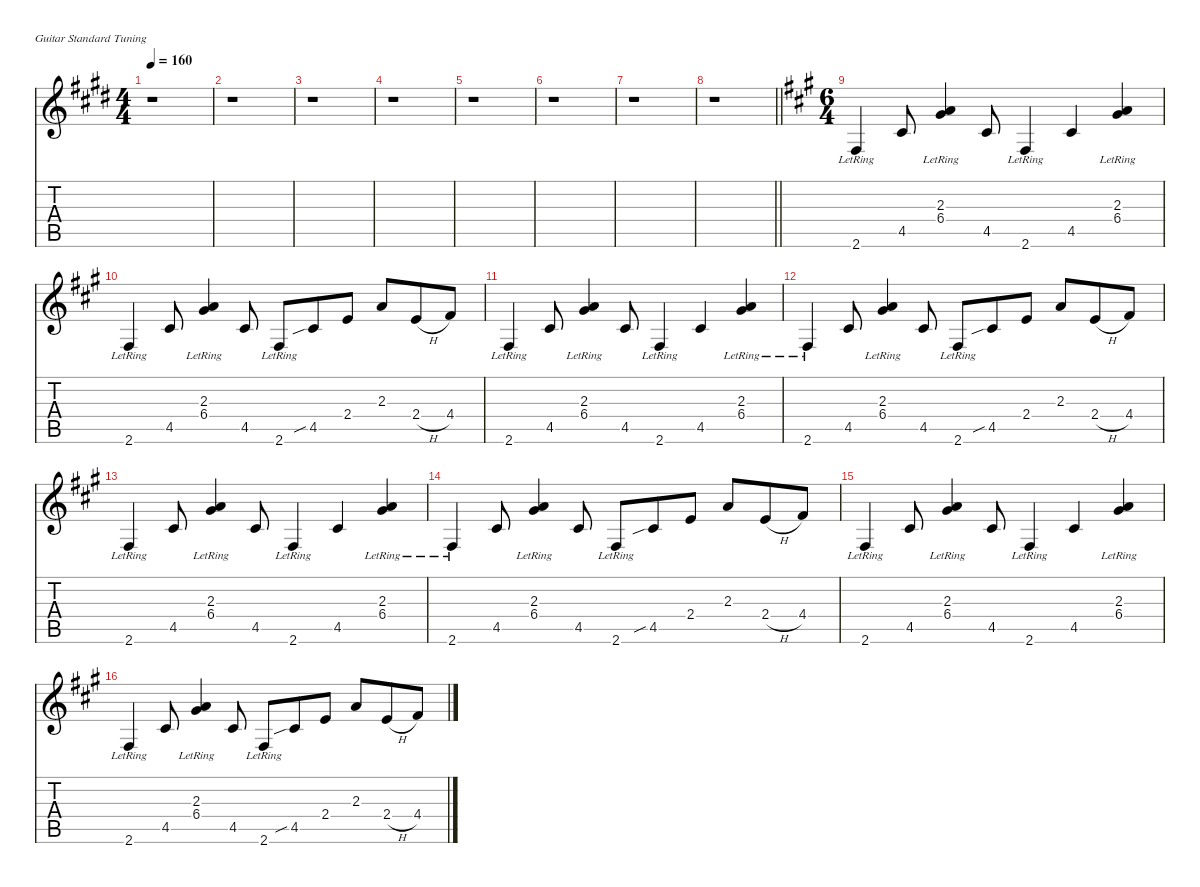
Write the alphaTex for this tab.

\defaultSystemsLayout 4
\hideDynamics
\bracketExtendMode nobrackets
\singleTrackTrackNamePolicy hidden
\multiTrackTrackNamePolicy hidden
\firstSystemTrackNameMode fullname
\firstSystemTrackNameOrientation horizontal
\otherSystemsTrackNameOrientation horizontal
\track ("Clean guitar" "jz.guit.") {defaultSystemsLayout 4 instrument electricguitarjazz}
\staff {score tabs}
\tuning (E4 B3 G3 D3 A2 E2)
\ts (4 4)
\tempo 160
\clef g2
\ks c#minor
r.1{dy f beam Down} |
r.1{beam Down} |
r.1{beam Down} |
r.1{beam Down} |
r.1{beam Down} |
r.1{beam Down} |
r.1{beam Down} |
\barLineRight lightlight
r.1{beam Down} |
\ts (6 4)
\beaming (8 3 3 3 3)
\ks f#minor
2.6{lr acc #}.4{beam Up} 4.5{acc #}.8{beam Up} (2.3{lr acc forcenatural} 6.4{lr acc #}).4{beam Up} 4.5{acc #}.8{beam Up} 2.6{lr acc #}.4{beam Up} 4.5{acc #}.4{beam Up} (2.3{lr acc forcenatural} 6.4{lr acc #}).4{beam Up} |
2.6{lr acc #}.4{beam Up} 4.5{acc #}.8{beam Up} (2.3{lr acc forcenatural} 6.4{lr acc #}).4{beam Up} 4.5{acc #}.8{beam Up} 2.6{lr acc #}.8{beam Up} 4.5{sib acc #}.8{beam Up} 2.4{acc forcenatural}.8{beam Up} 2.3{acc forcenatural}.8{beam Up} 2.4{h acc forcenatural}.8{beam Up} 4.4{acc #}.8{beam Up} |
2.6{lr acc #}.4{beam Up} 4.5{acc #}.8{beam Up} (2.3{lr acc forcenatural} 6.4{lr acc #}).4{beam Up} 4.5{acc #}.8{beam Up} 2.6{lr acc #}.4{beam Up} 4.5{acc #}.4{beam Up} (2.3{lr acc forcenatural} 6.4{lr acc #}).4{beam Up} |
2.6{lr acc #}.4{beam Up} 4.5{acc #}.8{beam Up} (2.3{lr acc forcenatural} 6.4{lr acc #}).4{beam Up} 4.5{acc #}.8{beam Up} 2.6{lr acc #}.8{beam Up} 4.5{sib acc #}.8{beam Up} 2.4{acc forcenatural}.8{beam Up} 2.3{acc forcenatural}.8{beam Up} 2.4{h acc forcenatural}.8{beam Up} 4.4{acc #}.8{beam Up} |
2.6{lr acc #}.4{beam Up} 4.5{acc #}.8{beam Up} (2.3{lr acc forcenatural} 6.4{lr acc #}).4{beam Up} 4.5{acc #}.8{beam Up} 2.6{lr acc #}.4{beam Up} 4.5{acc #}.4{beam Up} (2.3{lr acc forcenatural} 6.4{lr acc #}).4{beam Up} |
2.6{lr acc #}.4{beam Up} 4.5{acc #}.8{beam Up} (2.3{lr acc forcenatural} 6.4{lr acc #}).4{beam Up} 4.5{acc #}.8{beam Up} 2.6{lr acc #}.8{beam Up} 4.5{sib acc #}.8{beam Up} 2.4{acc forcenatural}.8{beam Up} 2.3{acc forcenatural}.8{beam Up} 2.4{h acc forcenatural}.8{beam Up} 4.4{acc #}.8{beam Up} |
2.6{lr acc #}.4{beam Up} 4.5{acc #}.8{beam Up} (2.3{lr acc forcenatural} 6.4{lr acc #}).4{beam Up} 4.5{acc #}.8{beam Up} 2.6{lr acc #}.4{beam Up} 4.5{acc #}.4{beam Up} (2.3{lr acc forcenatural} 6.4{lr acc #}).4{beam Up} |
2.6{lr acc #}.4{beam Up} 4.5{acc #}.8{beam Up} (2.3{lr acc forcenatural} 6.4{lr acc #}).4{beam Up} 4.5{acc #}.8{beam Up} 2.6{lr acc #}.8{beam Up} 4.5{sib acc #}.8{beam Up} 2.4{acc forcenatural}.8{beam Up} 2.3{acc forcenatural}.8{beam Up} 2.4{h acc forcenatural}.8{beam Up} 4.4{acc #}.8{beam Up}
